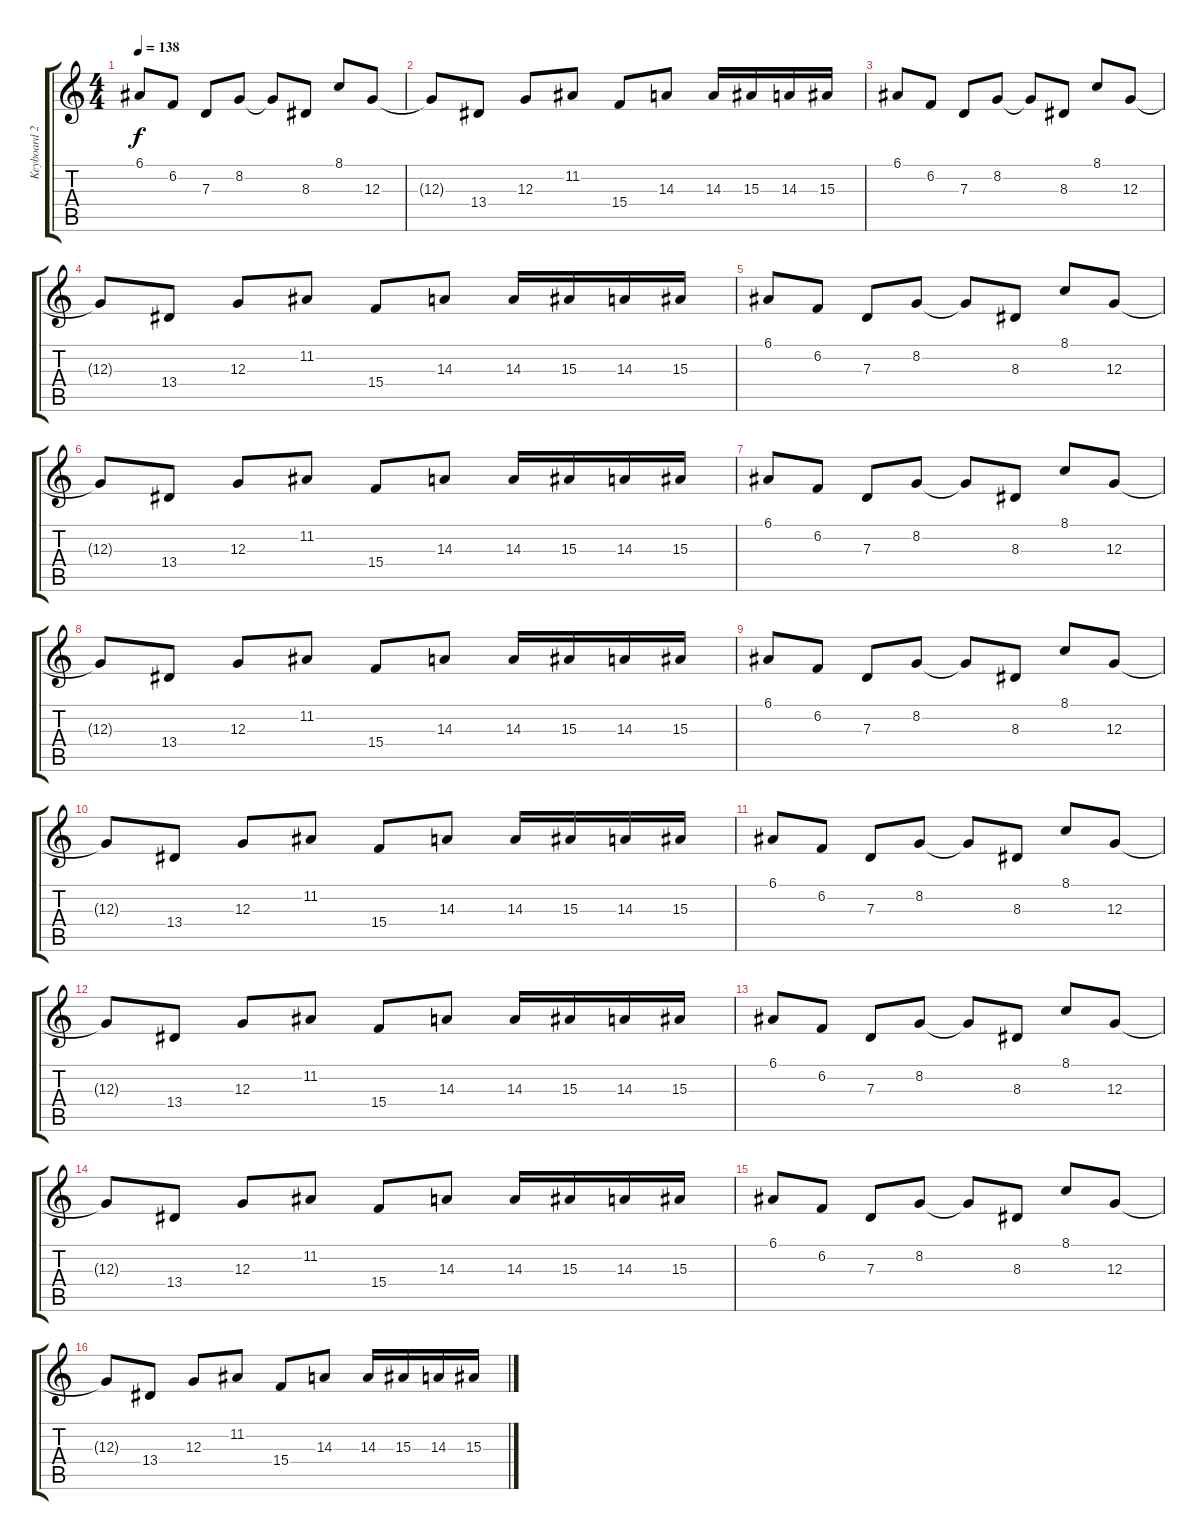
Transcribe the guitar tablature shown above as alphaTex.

\track ("Keyboard 2" "Keyboard 2") {instrument clavinet}
\staff {score tabs}
\tuning (E4 B3 G3 D3 A2 E2) {hide}
\ts (4 4)
\tempo 138
\clef g2
\ks c
6.1.8{dy f} 6.2.8 7.3.8 8.2.8 8.2{t}.8 8.3.8 8.1.8 12.3.8 |
12.3{t}.8 13.4.8 12.3.8 11.2.8 15.4.8 14.3.8 14.3.16 15.3.16 14.3.16 15.3.16 |
6.1.8 6.2.8 7.3.8 8.2.8 8.2{t}.8 8.3.8 8.1.8 12.3.8 |
12.3{t}.8 13.4.8 12.3.8 11.2.8 15.4.8 14.3.8 14.3.16 15.3.16 14.3.16 15.3.16 |
6.1.8 6.2.8 7.3.8 8.2.8 8.2{t}.8 8.3.8 8.1.8 12.3.8 |
12.3{t}.8 13.4.8 12.3.8 11.2.8 15.4.8 14.3.8 14.3.16 15.3.16 14.3.16 15.3.16 |
6.1.8 6.2.8 7.3.8 8.2.8 8.2{t}.8 8.3.8 8.1.8 12.3.8 |
12.3{t}.8 13.4.8 12.3.8 11.2.8 15.4.8 14.3.8 14.3.16 15.3.16 14.3.16 15.3.16 |
6.1.8 6.2.8 7.3.8 8.2.8 8.2{t}.8 8.3.8 8.1.8 12.3.8 |
12.3{t}.8 13.4.8 12.3.8 11.2.8 15.4.8 14.3.8 14.3.16 15.3.16 14.3.16 15.3.16 |
6.1.8 6.2.8 7.3.8 8.2.8 8.2{t}.8 8.3.8 8.1.8 12.3.8 |
12.3{t}.8 13.4.8 12.3.8 11.2.8 15.4.8 14.3.8 14.3.16 15.3.16 14.3.16 15.3.16 |
6.1.8 6.2.8 7.3.8 8.2.8 8.2{t}.8 8.3.8 8.1.8 12.3.8 |
12.3{t}.8 13.4.8 12.3.8 11.2.8 15.4.8 14.3.8 14.3.16 15.3.16 14.3.16 15.3.16 |
6.1.8 6.2.8 7.3.8 8.2.8 8.2{t}.8 8.3.8 8.1.8 12.3.8 |
12.3{t}.8 13.4.8 12.3.8 11.2.8 15.4.8 14.3.8 14.3.16 15.3.16 14.3.16 15.3.16
